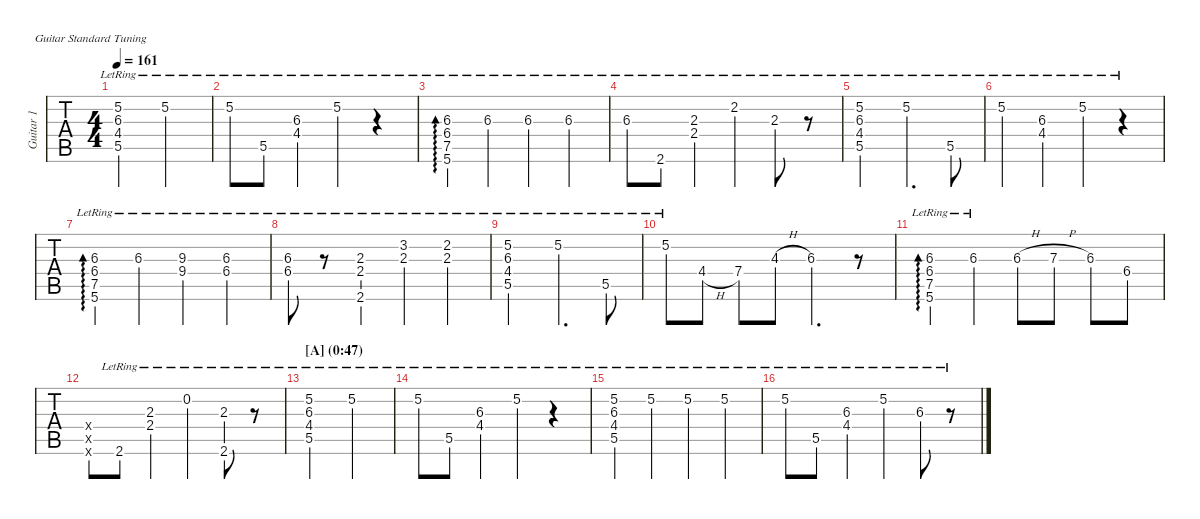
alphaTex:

\defaultSystemsLayout 4
\hideDynamics
\bracketExtendMode nobrackets
\multiTrackTrackNamePolicy allsystems
\firstSystemTrackNameMode fullname
\otherSystemsTrackNameMode fullname
\otherSystemsTrackNameOrientation horizontal
\track ("Guitar 1" "Guitar 1") {instrument overdrivenguitar}
\staff {tabs}
\tuning (E4 B3 G3 D3 A2 E2)
\ts (4 4)
\scale
1.00617
\tempo 161
\accidentals auto
\clef g2
\ottava regular
\simile none
\ks c
(5.2{lr} 5.5{lr} 6.3{lr acc #} 4.4{lr acc #}).2{dy mf} 5.2{lr}.2 |
\scale
0.995156 5.2{lr}.8 5.5{lr}.8 (4.4{lr acc #} 6.3{lr acc #}).4 5.2{lr}.4 r.4 |
\scale
0.999336 (5.6{lr} 7.5{lr} 6.4{lr acc #} 6.3{lr acc #}).4{ad 0} 6.3{lr acc #}.4 6.3{lr acc #}.4 6.3{lr acc #}.4 |
\scale
0.999336 6.3{lr acc #}.8 2.6{lr acc #}.8 (2.4{lr} 2.3{lr}).4 2.2{lr acc #}.4 2.3{lr}.8 r.8 |
\scale
0.997812 (5.5{lr} 4.4{lr acc #} 6.3{lr acc #} 5.2{lr}).2 5.2{lr}.4{d} 5.5{lr}.8 |
\scale
1.00352 5.2{lr}.4 (6.3{lr acc #} 4.4{lr acc #}).4 5.2{lr}.4 r.4 |
\scale
1.00352 (5.6{lr} 7.5{lr} 6.4{lr acc #} 6.3{lr acc #}).4{ad 0} 6.3{lr acc #}.4 (9.3{lr} 9.4{lr}).4 (6.3{lr acc #} 6.4{lr acc #}).4 |
\scale
0.995156 (6.4{lr acc #} 6.3{lr acc #}).8 r.8 (2.3{lr} 2.4{lr} 2.6{lr acc #}).4 (3.2{lr} 2.3{lr}).4 (2.3{lr} 2.2{lr acc #}).4 |
\scale
1.00234 (5.5{lr} 4.4{lr acc #} 6.3{lr acc #} 5.2{lr}).2 5.2{lr}.4{d} 5.5{lr}.8 |
\scale
0.9955 5.2{lr}.8 4.4{h acc #}.8 7.4.8 4.3{h}.8 6.3{acc #}.4{d} r.8 |
\scale
1.00386 (5.6{lr} 7.5{lr} 6.4{lr acc #} 6.3{lr acc #}).4{ad 0} 6.3{lr acc #}.4 6.3{h acc #}.8 7.3{h}.8 6.3{acc #}.8 6.4{acc #}.8 |
\scale
0.998304 (0.4{x} 0.5{x} 0.6{x}).8 2.6{lr acc #}.8 (2.3{lr} 2.4{lr}).4 0.2{lr}.4 (2.3{lr} 2.6{lr acc #}).8 r.8 |
\section ("A" "(0:47)")
\scale
1.00199 (5.2{lr} 5.5{lr} 6.3{lr acc #} 4.4{lr acc #}).2 5.2{lr}.2 |
\scale
0.995156 5.2{lr}.8 5.5{lr}.8 (4.4{lr acc #} 6.3{lr acc #}).4 5.2{lr}.4 r.4 |
\scale
1.00352 (5.5{lr} 4.4{lr acc #} 5.2{lr} 6.3{lr acc #}).4 5.2{lr}.4 5.2{lr}.4 5.2{lr}.4 |
\scale
0.999336 5.2{lr}.8 5.5{lr}.8 (4.4{lr acc #} 6.3{lr acc #}).4 5.2{lr}.4 6.3{lr acc #}.8 r.8
